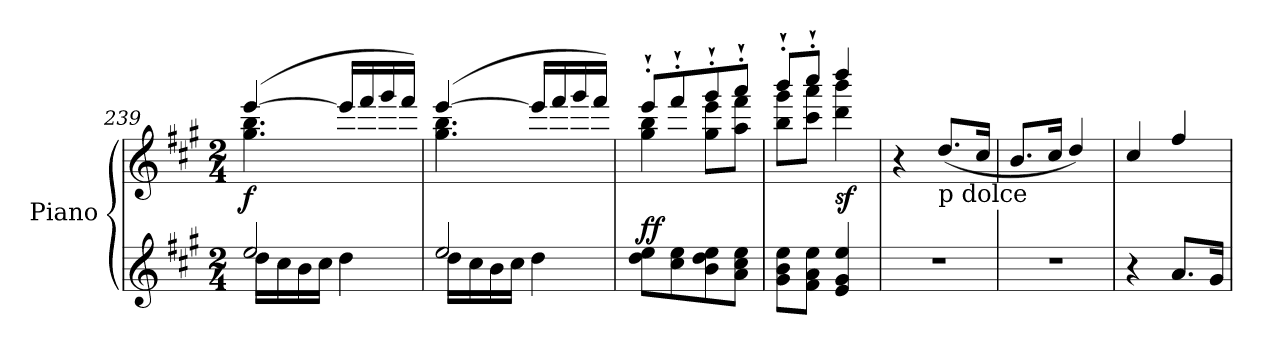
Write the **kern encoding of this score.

**kern	**kern	**dynam
*part1	*part1	*part1
*staff2	*staff1	*staff1/2
*I"Piano	*	*
*I'Pno	*	*
*clefG2	*clefG2	*
*k[f#c#g#]	*k[f#c#g#]	*
*A:	*A:	*
*M2/4	*M2/4	*
=239	=239	=239
*^	*^	*
!	!	!	!	!LO:DY:b
2ee/	16dd\LL	([4eee/	4.gg#\ 4.bb\	f
.	16cc#\	.	.	.
.	16b\	.	.	.
.	16cc#\JJ	.	.	.
.	4dd\	16eee/LL]	.	.
.	.	16fff#/	.	.
.	.	16ggg#/	8ryy	.
.	.	16fff#/JJ)	.	.
=240	=240	=240	=240	=240
2ee/	16dd\LL	([4eee/	4.gg#\ 4.bb\	.
.	16cc#\	.	.	.
.	16b\	.	.	.
.	16cc#\JJ	.	.	.
.	4dd\	16eee/LL]	.	.
.	.	16fff#/	.	.
.	.	16ggg#/	8ryy	.
.	.	16fff#/JJ)	.	.
*v	*v	*	*	*
=241	=241	=241	=241
!	!	!	!LO:DY:a=2
8dd\ 8ee\L	8eee`'/L	4gg#\ 4bb\	ff
8cc#\ 8ee\	8fff#`'/	.	.
8b\ 8dd\ 8ee\	8ggg#`'/	8gg#\ 8eee\L	.
8a\ 8cc#\ 8ee\J	8aaa`'/J	8aa\ 8fff#\J	.
=242	=242	=242	=242
8g#\ 8b\ 8ee\L	8bbb`'/L	8bb\ 8ggg#\L	.
8f#\ 8a\ 8ee\J	8cccc#`'/J	8ccc#\ 8aaa\J	.
!	!	!	!LO:DY:b
4e/ 4g#/ 4ee/	4dddd/	4ddd\ 4bbb\	sf
*	*v	*v	*
!!LO:PB:g=z
=243	=243	=243
2r	4r	.
!	!LO:TX:b:t=p dolce	!
.	(8.dd/L	.
.	16cc#/Jk	.
=244	=244	=244
2r	8.b/L	.
.	16cc#/Jk	.
.	4dd/)	.
=245	=245	=245
4r	4cc#/	.
8.a/L	4ff#/	.
16g#/Jk	.	.
=	=	=
*-	*-	*-
